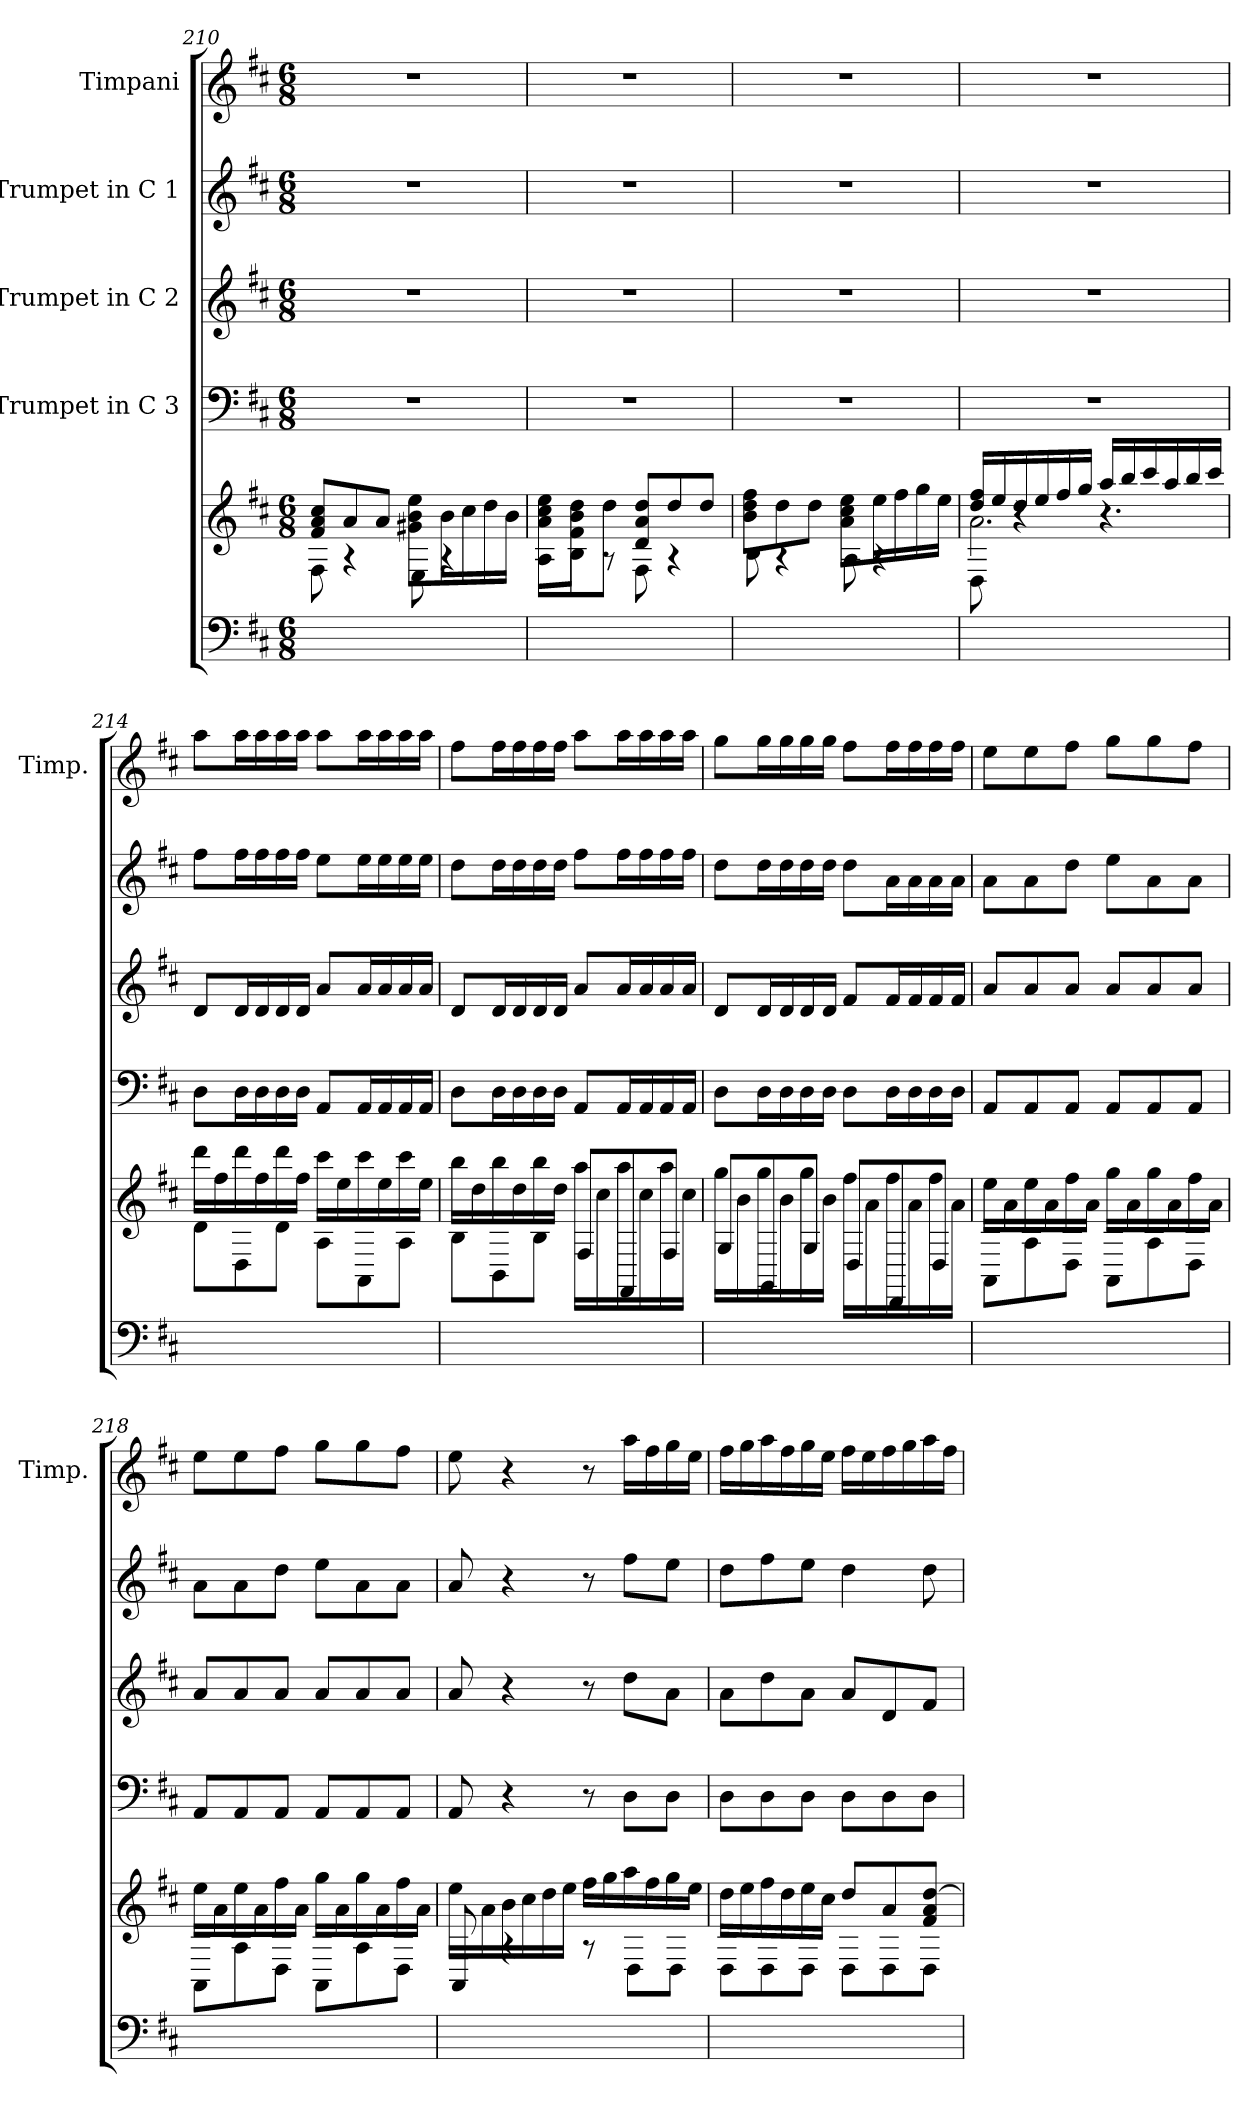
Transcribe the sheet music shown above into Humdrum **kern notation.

**kern	**kern	**kern	**kern	**kern	**kern
*part5	*part5	*part4	*part3	*part2	*part1
*staff6	*staff5	*staff4	*staff3	*staff2	*staff1
*	*	*I"Trumpet in C 3	*I"Trumpet in C 2	*I"Trumpet in C 1	*I"Timpani
*	*	*	*	*	*I'Timp.
*clefF4	*clefG2	*clefF4	*clefG2	*clefG2	*clefG2
*k[f#c#]	*k[f#c#]	*k[f#c#]	*k[f#c#]	*k[f#c#]	*k[f#c#]
*	*D:	*D:	*D:	*D:	*D:
*M6/8	*M6/8	*M6/8	*M6/8	*M6/8	*M6/8
=210	=210	=210	=210	=210	=210
*	*^	*	*	*	*
2.ryy	8f#/ 8a/ 8cc#/L	8F#\	2.r	2.r	2.r	2.r
.	8a/	4r	.	.	.	.
.	8a/J	.	.	.	.	.
.	8g#\ 8b\ 8ee\L	8E\	.	.	.	.
.	16b\L	4r	.	.	.	.
.	16cc#\	.	.	.	.	.
.	16dd\	.	.	.	.	.
.	16b\JJ	.	.	.	.	.
=211	=211	=211	=211	=211	=211	=211
2.ryy	8a\ 8cc#\ 8ee\L	8A\L	2.r	2.r	2.r	2.r
.	8f#\ 8b\ 8dd\	8B\J	.	.	.	.
.	8dd\J	8r	.	.	.	.
.	8d/ 8a/ 8dd/L	8F#\	.	.	.	.
.	8dd/	4r	.	.	.	.
.	8dd/J	.	.	.	.	.
=212	=212	=212	=212	=212	=212	=212
2.ryy	8b\ 8dd\ 8ff#\L	8B\	2.r	2.r	2.r	2.r
.	8dd\	4r	.	.	.	.
.	8dd\J	.	.	.	.	.
.	8a\ 8cc#\ 8ee\L	8A\	.	.	.	.
.	16ee\L	4r	.	.	.	.
.	16ff#\	.	.	.	.	.
.	16gg\	.	.	.	.	.
.	16ee\JJ	.	.	.	.	.
=213	=213	=213	=213	=213	=213	=213
*	*	*^	*	*	*	*
2.ryy	16dd/ 16ff#/LL	2.a\	8D\	2.r	2.r	2.r	2.r
.	16ee/	.	.	.	.	.	.
.	16dd/	.	4r	.	.	.	.
.	16ee/	.	.	.	.	.	.
.	16ff#/	.	.	.	.	.	.
.	16gg/JJ	.	.	.	.	.	.
.	16aa/LL	.	4.r	.	.	.	.
.	16bb/	.	.	.	.	.	.
.	16ccc#/	.	.	.	.	.	.
.	16aa/	.	.	.	.	.	.
.	16bb/	.	.	.	.	.	.
.	16ccc#/JJ	.	.	.	.	.	.
*	*	*v	*v	*	*	*	*
!!LO:LB:g=z
=214	=214	=214	=214	=214	=214	=214
2.ryy	16ddd\LL	8d\L	8D\L	8d/L	8ff#\L	8aa\L
.	16ff#\	.	.	.	.	.
.	16ddd\	8D\	16D\L	16d/L	16ff#\L	16aa\L
.	16ff#\	.	16D\	16d/	16ff#\	16aa\
.	16ddd\	8d\J	16D\	16d/	16ff#\	16aa\
.	16ff#\JJ	.	16D\JJ	16d/JJ	16ff#\JJ	16aa\JJ
.	16ccc#\LL	8A\L	8AA/L	8a/L	8ee\L	8aa\L
.	16ee\	.	.	.	.	.
.	16ccc#\	8AA\	16AA/L	16a/L	16ee\L	16aa\L
.	16ee\	.	16AA/	16a/	16ee\	16aa\
.	16ccc#\	8A\J	16AA/	16a/	16ee\	16aa\
.	16ee\JJ	.	16AA/JJ	16a/JJ	16ee\JJ	16aa\JJ
=215	=215	=215	=215	=215	=215	=215
2.ryy	16bb\LL	8B\L	8D\L	8d/L	8dd\L	8ff#\L
.	16dd\	.	.	.	.	.
.	16bb\	8BB\	16D\L	16d/L	16dd\L	16ff#\L
.	16dd\	.	16D\	16d/	16dd\	16ff#\
.	16bb\	8B\J	16D\	16d/	16dd\	16ff#\
.	16dd\JJ	.	16D\JJ	16d/JJ	16dd\JJ	16ff#\JJ
.	16aa\LL	8F#/L	8AA/L	8a/L	8ff#\L	8aa\L
.	16cc#\	.	.	.	.	.
.	16aa\	8FF#/	16AA/L	16a/L	16ff#\L	16aa\L
.	16cc#\	.	16AA/	16a/	16ff#\	16aa\
.	16aa\	8F#/J	16AA/	16a/	16ff#\	16aa\
.	16cc#\JJ	.	16AA/JJ	16a/JJ	16ff#\JJ	16aa\JJ
=216	=216	=216	=216	=216	=216	=216
2.ryy	16gg\LL	8G/L	8D\L	8d/L	8dd\L	8gg\L
.	16b\	.	.	.	.	.
.	16gg\	8GG/	16D\L	16d/L	16dd\L	16gg\L
.	16b\	.	16D\	16d/	16dd\	16gg\
.	16gg\	8G/J	16D\	16d/	16dd\	16gg\
.	16b\JJ	.	16D\JJ	16d/JJ	16dd\JJ	16gg\JJ
.	16ff#\LL	8D/L	8D\L	8f#/L	8dd\L	8ff#\L
.	16a\	.	.	.	.	.
.	16ff#\	8DD/	16D\L	16f#/L	16a\L	16ff#\L
.	16a\	.	16D\	16f#/	16a\	16ff#\
.	16ff#\	8D/J	16D\	16f#/	16a\	16ff#\
.	16a\JJ	.	16D\JJ	16f#/JJ	16a\JJ	16ff#\JJ
=217	=217	=217	=217	=217	=217	=217
2.ryy	16ee\LL	8AA\L	8AA/L	8a/L	8a\L	8ee\L
.	16a\	.	.	.	.	.
.	16ee\	8A\	8AA/	8a/	8a\	8ee\
.	16a\	.	.	.	.	.
.	16ff#\	8D\J	8AA/J	8a/J	8dd\J	8ff#\J
.	16a\JJ	.	.	.	.	.
.	16gg\LL	8AA\L	8AA/L	8a/L	8ee\L	8gg\L
.	16a\	.	.	.	.	.
.	16gg\	8A\	8AA/	8a/	8a\	8gg\
.	16a\	.	.	.	.	.
.	16ff#\	8D\J	8AA/J	8a/J	8a\J	8ff#\J
.	16a\JJ	.	.	.	.	.
=218	=218	=218	=218	=218	=218	=218
2.ryy	16ee\LL	8AA\L	8AA/L	8a/L	8a\L	8ee\L
.	16a\	.	.	.	.	.
.	16ee\	8A\	8AA/	8a/	8a\	8ee\
.	16a\	.	.	.	.	.
.	16ff#\	8D\J	8AA/J	8a/J	8dd\J	8ff#\J
.	16a\JJ	.	.	.	.	.
.	16gg\LL	8AA\L	8AA/L	8a/L	8ee\L	8gg\L
.	16a\	.	.	.	.	.
.	16gg\	8A\	8AA/	8a/	8a\	8gg\
.	16a\	.	.	.	.	.
.	16ff#\	8D\J	8AA/J	8a/J	8a\J	8ff#\J
.	16a\JJ	.	.	.	.	.
!!LO:PB:g=z
=219	=219	=219	=219	=219	=219	=219
2.ryy	16ee\LL	8AA/	8AA/	8a/	8a/	8ee\
.	16a\	.	.	.	.	.
.	16b\	4r	4r	4r	4r	4r
.	16cc#\	.	.	.	.	.
.	16dd\	.	.	.	.	.
.	16ee\JJ	.	.	.	.	.
.	16ff#\LL	8r	8r	8r	8r	8r
.	16gg\	.	.	.	.	.
.	16aa\	8D\L	8D\L	8dd\L	8ff#\L	16aa\LL
.	16ff#\	.	.	.	.	16ff#\
.	16gg\	8D\J	8D\J	8a\J	8ee\J	16gg\
.	16ee\JJ	.	.	.	.	16ee\JJ
=220	=220	=220	=220	=220	=220	=220
2.ryy	16dd\LL	8D\L	8D\L	8a\L	8dd\L	16ff#\LL
.	16ee\	.	.	.	.	16gg\
.	16ff#\	8D\	8D\	8dd\	8ff#\	16aa\
.	16dd\	.	.	.	.	16ff#\
.	16ee\	8D\J	8D\J	8a\J	8ee\J	16gg\
.	16cc#\JJ	.	.	.	.	16ee\JJ
.	8dd/L	8D\L	8D\L	8a/L	4dd\	16ff#\LL
.	.	.	.	.	.	16ee\
.	8a/	8D\	8D\	8d/	.	16ff#\
.	.	.	.	.	.	16gg\
.	8f#/ 8a/ [8dd/J	8D\J	8D\J	8f#/J	8dd\	16aa\
.	.	.	.	.	.	16ff#\JJ
*	*v	*v	*	*	*	*
=	=	=	=	=	=
*-	*-	*-	*-	*-	*-
